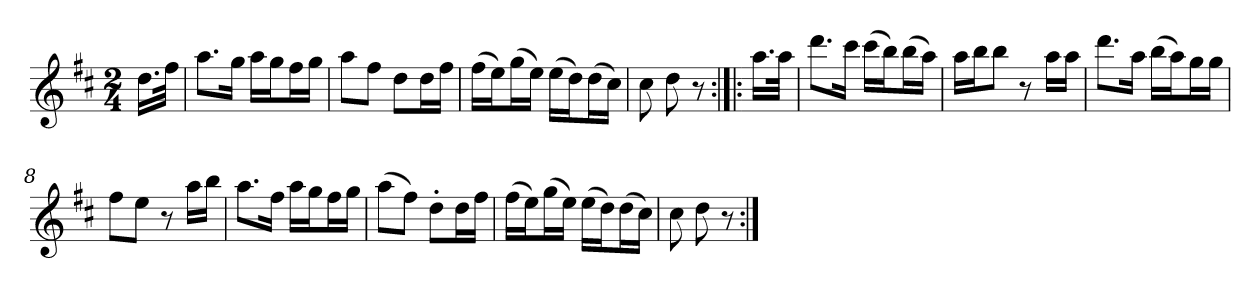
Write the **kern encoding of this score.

**kern
*part1
*staff1
*clefG2
*k[f#c#]
*D:
*M2/4
*MM120
=
16.dd\LL
32ff#\JJk
=1
8.aa\L
16gg\Jk
16aa\LL
16gg\J
16ff#\L
16gg\JJ
=2
8aa\L
8ff#\J
8dd\L
16dd\L
16ff#\JJ
=3
(16ff#\LL
16ee\J)
(16gg\L
16ee\JJ)
(16ee\LL
16dd\J)
(16dd\L
16cc#\JJ)
=4
8cc#
8dd
8r
=:|!|:
16.aa\LL
32aa\JJk
=5
8.ddd\L
16ccc#\Jk
(16ccc#\LL
16bb\J)
(16bb\L
16aa\JJ)
=6
16aa\LL
16bb\J
8bb\J
8r
16aa\LL
16aa\JJ
=7
8.ddd\L
16aa\Jk
(16bb\LL
16aa\J)
16gg\L
16gg\JJ
=8
8ff#\L
8ee\J
8r
16aa\LL
16bb\JJ
=9
8.aa\L
16ff#\Jk
16aa\LL
16gg\J
16ff#\L
16gg\JJ
=10
(8aa\L
8ff#\J)
8dd'\L
16dd\L
16ff#\JJ
=11
(16ff#\LL
16ee\J)
(16gg\L
16ee\JJ)
(16ee\LL
16dd\J)
(16dd\L
16cc#\JJ)
=12
8cc#
8dd
8r
=:|!
*-
